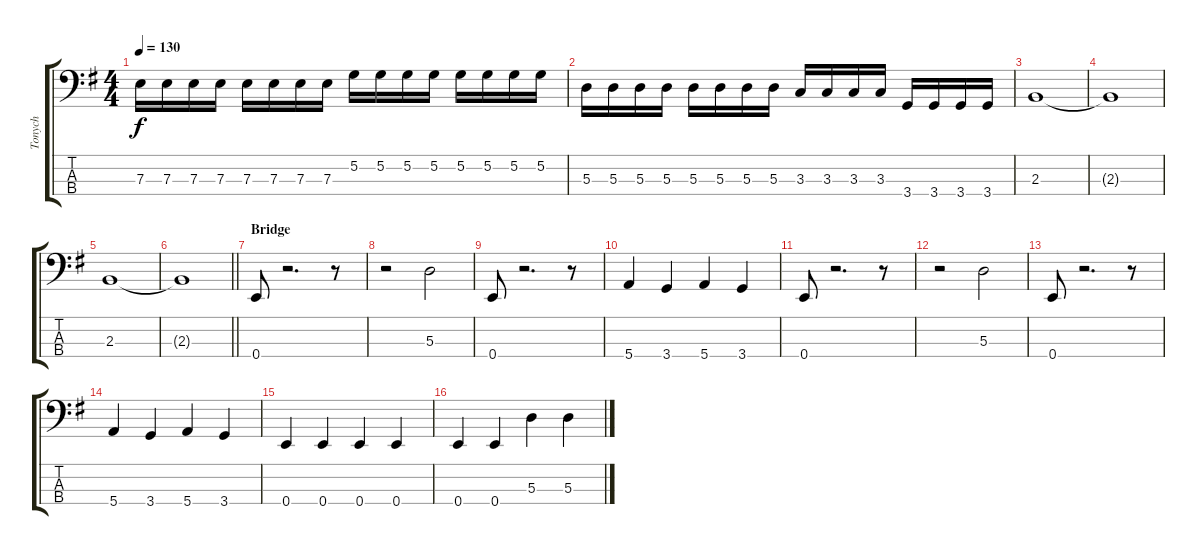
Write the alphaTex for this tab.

\track ("Tonych" "Tonych") {instrument electricbassfinger}
\staff {score tabs}
\tuning (G2 D2 A1 E1) {hide}
\ts (4 4)
\tempo 130
\clef f4
\ks eminor
7.3.16{dy f} 7.3.16 7.3.16 7.3.16 7.3.16 7.3.16 7.3.16 7.3.16 5.2.16 5.2.16 5.2.16 5.2.16 5.2.16 5.2.16 5.2.16 5.2.16 |
5.3.16 5.3.16 5.3.16 5.3.16 5.3.16 5.3.16 5.3.16 5.3.16 3.3.16 3.3.16 3.3.16 3.3.16 3.4.16 3.4.16 3.4.16 3.4.16 |
2.3.1 |
2.3{t}.1 |
2.3.1 |
\barLineRight lightlight
2.3{t}.1 |
\section ("" "Bridge")
0.4.8 r.2{d} r.8 |
r.2 5.3.2 |
0.4.8 r.2{d} r.8 |
5.4.4 3.4.4 5.4.4 3.4.4 |
0.4.8 r.2{d} r.8 |
r.2 5.3.2 |
0.4.8 r.2{d} r.8 |
5.4.4 3.4.4 5.4.4 3.4.4 |
0.4.4 0.4.4 0.4.4 0.4.4 |
0.4.4 0.4.4 5.3.4 5.3.4
